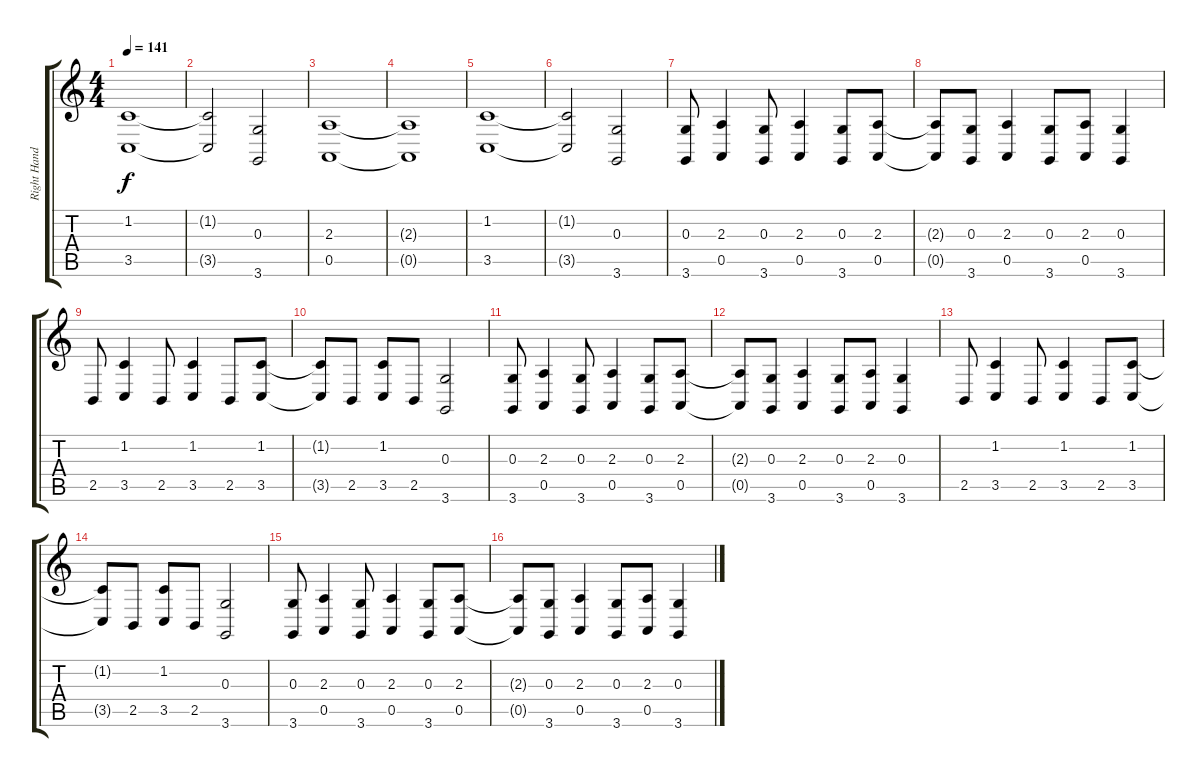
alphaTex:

\track ("Right Hand Keyboard" "Right Hand") {instrument stringensemble1}
\staff {score tabs}
\tuning (E4 B3 G3 D3 A2 E2) {hide}
\ts (4 4)
\tempo 141
\clef g2
\ks c
(1.2 3.5).1{dy f} |
(1.2{t} 3.5{t}).2 (0.3 3.6).2 |
(2.3 0.5).1 |
(2.3{t} 0.5{t}).1 |
(1.2 3.5).1 |
(1.2{t} 3.5{t}).2 (0.3 3.6).2 |
(0.3 3.6).8{volume 14} (2.3 0.5).4 (0.3 3.6).8 (2.3 0.5).4 (0.3 3.6).8 (2.3 0.5).8 |
(2.3{t} 0.5{t}).8 (0.3 3.6).8 (2.3 0.5).4 (0.3 3.6).8 (2.3 0.5).8 (0.3 3.6).4 |
2.5.8 (1.2 3.5).4 2.5.8 (1.2 3.5).4 2.5.8 (1.2 3.5).8 |
(1.2{t} 3.5{t}).8 2.5.8 (1.2 3.5).8 2.5.8 (0.3 3.6).2 |
(0.3 3.6).8 (2.3 0.5).4 (0.3 3.6).8 (2.3 0.5).4 (0.3 3.6).8 (2.3 0.5).8 |
(2.3{t} 0.5{t}).8 (0.3 3.6).8 (2.3 0.5).4 (0.3 3.6).8 (2.3 0.5).8 (0.3 3.6).4 |
2.5.8 (1.2 3.5).4 2.5.8 (1.2 3.5).4 2.5.8 (1.2 3.5).8 |
(1.2{t} 3.5{t}).8 2.5.8 (1.2 3.5).8 2.5.8 (0.3 3.6).2 |
(0.3 3.6).8 (2.3 0.5).4 (0.3 3.6).8 (2.3 0.5).4 (0.3 3.6).8 (2.3 0.5).8 |
(2.3{t} 0.5{t}).8 (0.3 3.6).8 (2.3 0.5).4 (0.3 3.6).8 (2.3 0.5).8 (0.3 3.6).4
